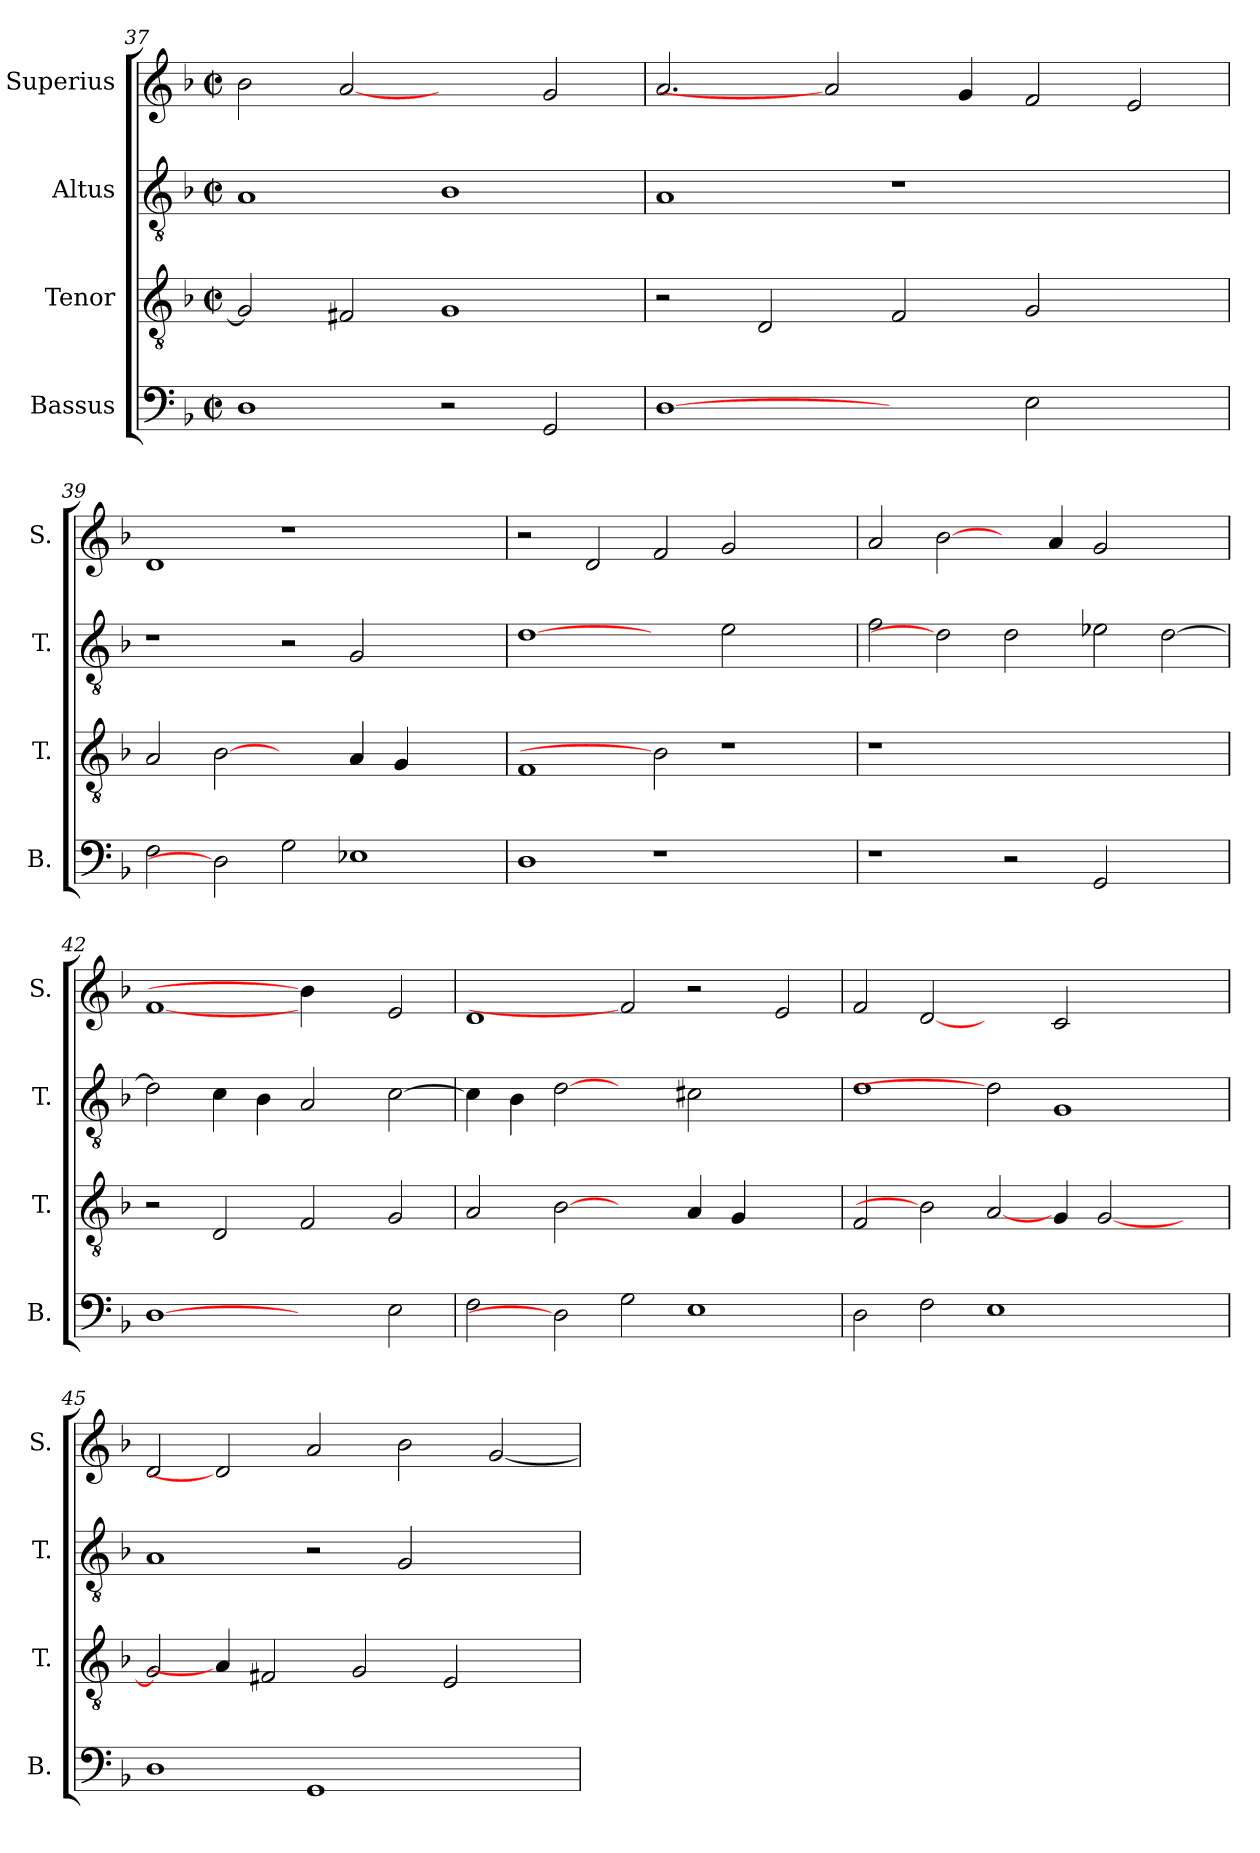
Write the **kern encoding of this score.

**kern	**kern	**kern	**kern
*part4	*part3	*part2	*part1
*staff4	*staff3	*staff2	*staff1
*I"Bassus	*I"Tenor	*I"Altus	*I"Superius
*I'B.	*I'T.	*I'T.	*I'S.
!!LO:LB:g=z
*clefF4	*clefGv2	*clefGv2	*clefG2
*	*ITrd7c12	*ITrd7c12	*
*k[b-]	*k[b-]	*k[b-]	*k[b-]
*F:	*F:	*F:	*F:
*M2/2	*M2/2	*M2/2	*M2/2
*met(c|)	*met(c|)	*met(c|)	*met(c|)
=37	=37	=37	=37
1Di	2GGi/]	1AAi	2b-i\
.	2FF#Xi/	.	[2ai
2r	1GGi	1BB-i	2ryy
2GGi/	.	.	2gi/
=38	=38	=38	=38
[1Di	2r	1AAi	2.ai/
.	2DDi/	.	.
.	.	.	2ai]
2ryy	2FFi/	1r	.
.	.	.	4gi/
2Ei\	2GGi/	.	2fi/
2ryy	2ryy	2ryy	2ei/
=39	=39	=39	=39
2Fi\	2AAi/	1r	1di
2Di]	[2BB-i	.	.
2Gi\	2ryy	2r	1r
1E-Xi	4AAi/	2GGi/	.
.	4GGi/	.	.
.	2ryy	2ryy	2ryy
=40	=40	=40	=40
1Di	1FFi	[1Di	2r
.	.	.	2di/
1r	2BB-i]	2ryy	2fi/
.	1r	2Ei\	2gi/
2ryy	.	2ryy	2ryy
=41	=41	=41	=41
!	!LO:N:vis=1	!	!
1r	1r	2Fi\	2ai/
.	.	2Di]	[2b-i\
2r	1.ryy	2Di\	4ryy
.	.	.	4ai/
2GGi/	.	2E-Xi\	2gi/
2ryy	.	[>2Di\	2ryy
!!LO:PB:g=z
=42	=42	=42	=42
[1Di	2r	2Di\]	[1fi
.	2DDi/	4Ci\	.
.	.	4BB-i\	.
2ryy	2FFi/	2AAi/	4b-i\]
.	.	.	4ryy
2Ei\	2GGi/	[>2Ci\	2ei/
=43	=43	=43	=43
2Fi\	2AAi/	4Ci\]	1di
.	.	4BB-i\	.
2Di]	[2BB-i	[2Di	.
2Gi\	2ryy	2ryy	2fi]
1Ei	4AAi/	2C#Xi\	2r
.	4GGi/	.	.
.	2ryy	2ryy	2ei/
=44	=44	=44	=44
2Di\	2FFi/	1Di	2fi/
2Fi\	2BB-i]	.	[2di
1Ei	[2AAi/	2Di]	2ryy
.	4GGi/	1GGi	2ci/
.	[<2GGi/	.	.
2ryy	.	.	2ryy
.	4ryy	.	.
=45	=45	=45	=45
1Di	2GGi/]	1AAi	2di/
.	4AAi/]	.	2di]
.	2FF#Xi/	.	.
1GGi	.	2r	2ai/
.	2GGi/	.	.
.	.	2GGi/	2b-i\
.	2EEi/	.	.
2ryy	.	2ryy	[<2gi/
.	4ryy	.	.
=	=	=	=
*-	*-	*-	*-
